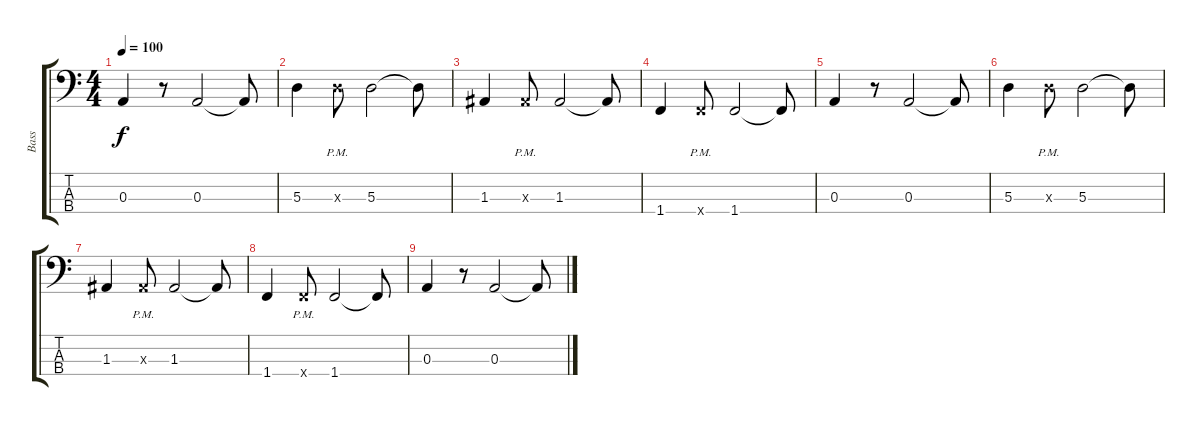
\track ("Bass" "Bass") {instrument electricbassfinger}
\staff {score tabs}
\tuning (G2 D2 A1 E1) {hide}
\ts (4 4)
\tempo 100
\clef f4
\ks c
0.3.4{dy f} r.8 0.3.2 0.3{t}.8 |
5.3.4 5.3{pm x}.8 5.3.2 5.3{t}.8 |
1.3.4 1.3{pm x}.8 1.3.2 1.3{t}.8 |
1.4.4 1.4{pm x}.8 1.4.2 1.4{t}.8 |
0.3.4 r.8 0.3.2 0.3{t}.8 |
5.3.4 5.3{pm x}.8 5.3.2 5.3{t}.8 |
1.3.4 1.3{pm x}.8 1.3.2 1.3{t}.8 |
1.4.4 1.4{pm x}.8 1.4.2 1.4{t}.8 |
0.3.4 r.8 0.3.2 0.3{t}.8
